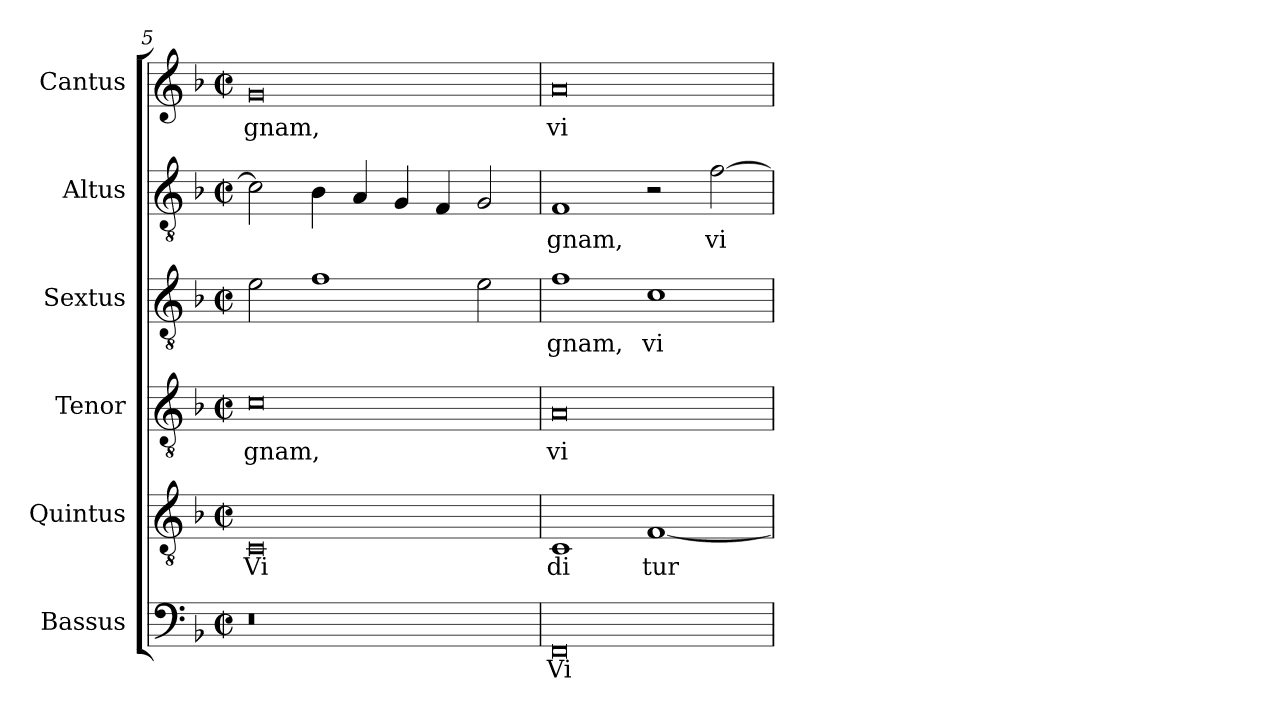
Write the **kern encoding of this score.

**kern	**text	**kern	**text	**kern	**text	**kern	**text	**kern	**text	**kern	**text
*part6	*part6	*part5	*part5	*part4	*part4	*part3	*part3	*part2	*part2	*part1	*part1
*staff6	*staff6	*staff5	*staff5	*staff4	*staff4	*staff3	*staff3	*staff2	*staff2	*staff1	*staff1
*I"Bassus	*	*I"Quintus	*	*I"Tenor	*	*I"Sextus	*	*I"Altus	*	*I"Cantus	*
*clefF4	*	*clefGv2	*	*clefGv2	*	*clefGv2	*	*clefGv2	*	*clefG2	*
*k[b-]	*	*k[b-]	*	*k[b-]	*	*k[b-]	*	*k[b-]	*	*k[b-]	*
*F:	*	*F:	*	*F:	*	*F:	*	*F:	*	*F:	*
*M2/2	*	*M2/2	*	*M2/2	*	*M2/2	*	*M2/2	*	*M2/2	*
*met(c|)	*	*met(c|)	*	*met(c|)	*	*met(c|)	*	*met(c|)	*	*met(c|)	*
=5	=5	=5	=5	=5	=5	=5	=5	=5	=5	=5	=5
!	!	!	!LO:LY:b:cj	!	!LO:LY:b:cj	!	!LO:LY:b:cj	!	!LO:LY:b:cj	!	!LO:LY:b:cj
0r	.	0C	Vi	0c	gnam,	2e\	.	2c\]	.	0g	gnam,
!	!	!	!	!	!	!	!LO:LY:b:cj	!	!LO:LY:b:cj	!	!
.	.	.	.	.	.	1f	.	4B-\	.	.	.
!	!	!	!	!	!	!	!	!	!LO:LY:b:cj	!	!
.	.	.	.	.	.	.	.	4A/	.	.	.
!	!	!	!	!	!	!	!	!	!LO:LY:b:cj	!	!
.	.	.	.	.	.	.	.	4G/	.	.	.
!	!	!	!	!	!	!	!	!	!LO:LY:b:cj	!	!
.	.	.	.	.	.	.	.	4F/	.	.	.
!	!	!	!	!	!	!	!LO:LY:b:cj	!	!LO:LY:b:cj	!	!
.	.	.	.	.	.	2e\	.	2G/	.	.	.
=6	=6	=6	=6	=6	=6	=6	=6	=6	=6	=6	=6
!	!LO:LY:b:cj	!	!LO:LY:b:cj	!	!LO:LY:b:cj	!	!LO:LY:b:cj	!	!LO:LY:b:cj	!	!LO:LY:b:cj
0FF	Vi-	1C	di	0A	vi	1f	gnam,	1F	gnam,	0a	vi
!	!	!	!LO:LY:b:cj	!	!	!	!LO:LY:b:cj	!	!	!	!
.	.	[<1F	tur	.	.	1c	vi	2r	.	.	.
!	!	!	!	!	!	!	!	!	!LO:LY:b:cj	!	!
.	.	.	.	.	.	.	.	[<2f\	vi	.	.
=	=	=	=	=	=	=	=	=	=	=	=
*-	*-	*-	*-	*-	*-	*-	*-	*-	*-	*-	*-
